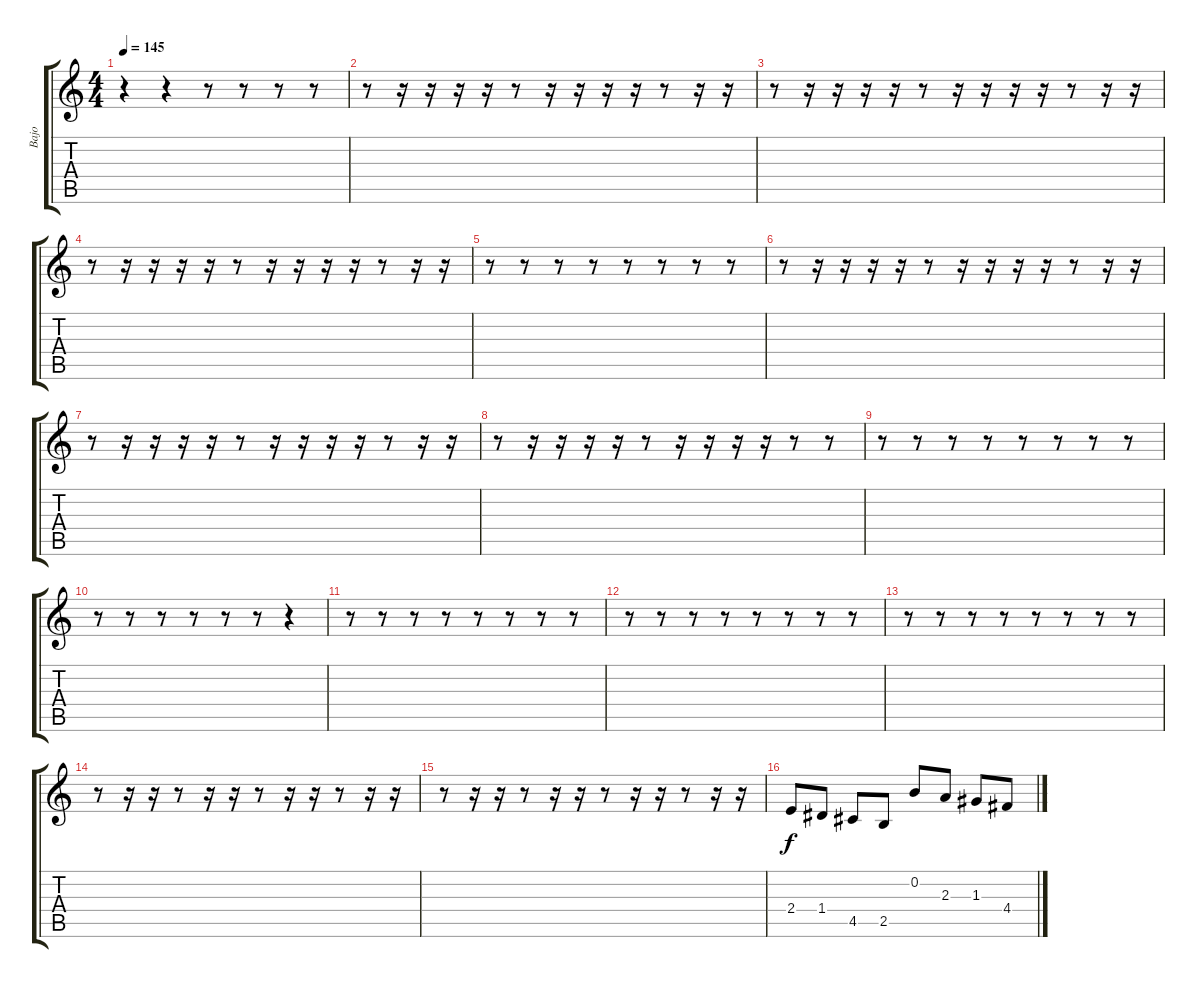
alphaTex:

\track ("Bajo" "Bajo") {instrument electricbassfinger}
\staff {score tabs}
\tuning (E4 B3 G3 D3 A2 E2) {hide}
\ts (4 4)
\tempo 145
\clef g2
\ks c
r.4{dy f} r.4 r.8 r.8 r.8 r.8 |
r.8 r.16 r.16 r.16 r.16 r.8 r.16 r.16 r.16 r.16 r.8 r.16 r.16 |
r.8 r.16 r.16 r.16 r.16 r.8 r.16 r.16 r.16 r.16 r.8 r.16 r.16 |
r.8 r.16 r.16 r.16 r.16 r.8 r.16 r.16 r.16 r.16 r.8 r.16 r.16 |
r.8 r.8 r.8 r.8 r.8 r.8 r.8 r.8 |
r.8 r.16 r.16 r.16 r.16 r.8 r.16 r.16 r.16 r.16 r.8 r.16 r.16 |
r.8 r.16 r.16 r.16 r.16 r.8 r.16 r.16 r.16 r.16 r.8 r.16 r.16 |
r.8 r.16 r.16 r.16 r.16 r.8 r.16 r.16 r.16 r.16 r.8 r.8 |
r.8 r.8 r.8 r.8 r.8 r.8 r.8 r.8 |
r.8 r.8 r.8 r.8 r.8 r.8 r.4 |
r.8 r.8 r.8 r.8 r.8 r.8 r.8 r.8 |
r.8 r.8 r.8 r.8 r.8 r.8 r.8 r.8 |
r.8 r.8 r.8 r.8 r.8 r.8 r.8 r.8 |
r.8 r.16 r.16 r.8 r.16 r.16 r.8 r.16 r.16 r.8 r.16 r.16 |
r.8 r.16 r.16 r.8 r.16 r.16 r.8 r.16 r.16 r.8 r.16 r.16 |
2.4.8 1.4.8 4.5.8 2.5.8 0.2.8 2.3.8 1.3.8 4.4.8
